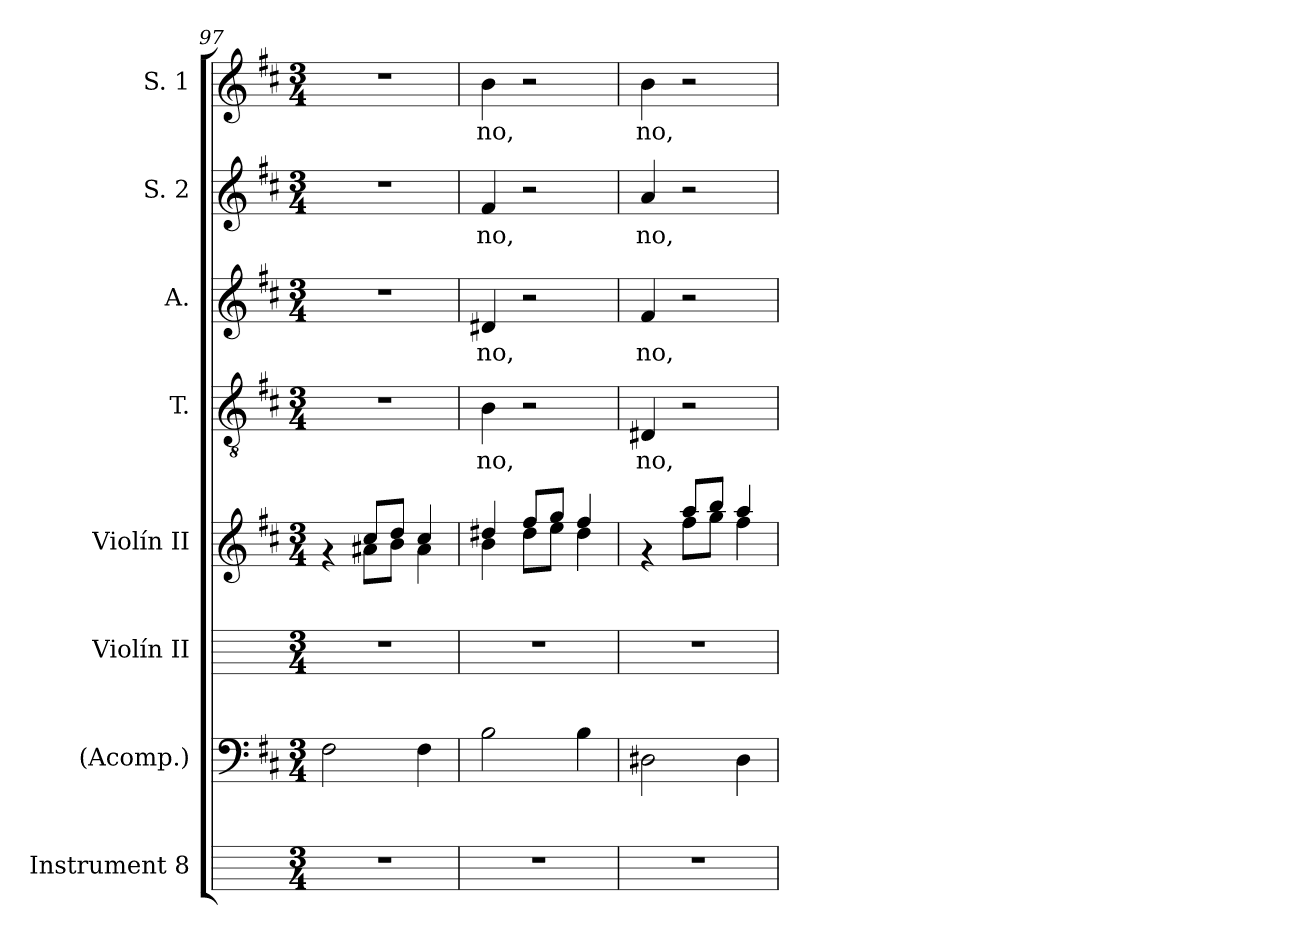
**kern	**kern	**kern	**kern	**kern	**text	**kern	**text	**kern	**text	**kern	**text
*part8	*part7	*part6	*part5	*part4	*part4	*part3	*part3	*part2	*part2	*part1	*part1
*staff8	*staff7	*staff6	*staff5	*staff4	*staff4	*staff3	*staff3	*staff2	*staff2	*staff1	*staff1
*I"Instrument 8	*I"(Acomp.)	*I"Violín II	*I"Violín II	*I"T.	*	*I"A.	*	*I"S. 2	*	*I"S. 1	*
*	*	*	*I'Violín I	*I'T.	*	*I'A.	*	*I'S. 2	*	*I'S. 1	*
*	*clefF4	*	*clefG2	*clefGv2	*	*clefG2	*	*clefG2	*	*clefG2	*
*k[]	*k[f#c#]	*k[]	*k[f#c#]	*k[f#c#]	*	*k[f#c#]	*	*k[f#c#]	*	*k[f#c#]	*
*C:	*D:	*C:	*D:	*D:	*	*D:	*	*D:	*	*D:	*
*M3/4	*M3/4	*M3/4	*M3/4	*M3/4	*	*M3/4	*	*M3/4	*	*M3/4	*
=97	=97	=97	=97	=97	=97	=97	=97	=97	=97	=97	=97
*	*	*	*^	*	*	*	*	*	*	*	*
2.r	2F#\	2.r	4rf	4ryy	2.r	.	2.r	.	2.r	.	2.r	.
.	.	.	8cc#/L	8a#X\L	.	.	.	.	.	.	.	.
.	.	.	8dd/J	8b\J	.	.	.	.	.	.	.	.
.	4F#\	.	4cc#/	4a#\	.	.	.	.	.	.	.	.
=98	=98	=98	=98	=98	=98	=98	=98	=98	=98	=98	=98	=98
!	!	!	!	!	!	!LO:LY:b:cj	!	!LO:LY:b	!	!LO:LY:b:cj	!	!LO:LY:b:cj
2.r	2B\	2.r	4dd#X/	4b\	4B\	no,	4d#X/	no,	4f#/	no,	4b\	no,
.	.	.	8ff#/L	8dd#\L	2r	.	2r	.	2r	.	2r	.
.	.	.	8gg/J	8ee\J	.	.	.	.	.	.	.	.
.	4B\	.	4ff#/	4dd#\	.	.	.	.	.	.	.	.
=99	=99	=99	=99	=99	=99	=99	=99	=99	=99	=99	=99	=99
!	!	!	!	!	!	!LO:LY:b:cj	!	!LO:LY:b	!	!LO:LY:b:cj	!	!LO:LY:b:cj
2.r	2D#X\	2.r	4rf	4ryy	4D#X/	no,	4f#/	no,	4a/	no,	4b\	no,
.	.	.	8aa/L	8ff#\L	2r	.	2r	.	2r	.	2r	.
.	.	.	8bb/J	8gg\J	.	.	.	.	.	.	.	.
.	4D#\	.	4aa/	4ff#\	.	.	.	.	.	.	.	.
*	*	*	*v	*v	*	*	*	*	*	*	*	*
=	=	=	=	=	=	=	=	=	=	=	=
*-	*-	*-	*-	*-	*-	*-	*-	*-	*-	*-	*-
